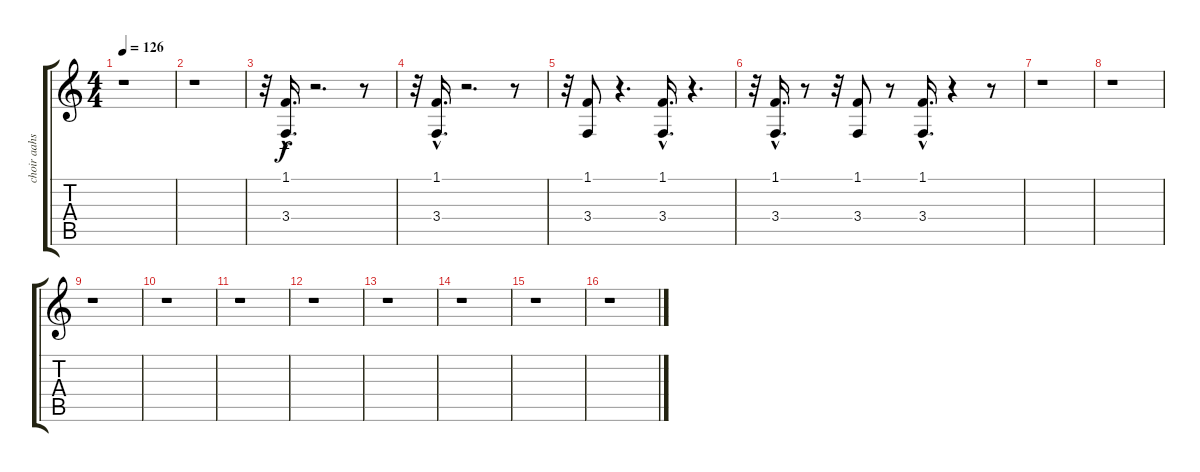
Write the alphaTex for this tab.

\track ("choir aahs II" "choir aahs") {instrument choiraahs}
\staff {score tabs}
\tuning (E4 B3 G3 D3 A2 E2) {hide}
\ts (4 4)
\tempo 126
\clef g2
\ks c
r.1{dy f} |
r.1 |
r.32 (1.1{hac} 3.4{hac}).16{d} r.2{d} r.8 |
r.32 (1.1{hac} 3.4{hac}).16{d} r.2{d} r.8 |
r.32 (1.1 3.4).8 r.4{d} (1.1{hac} 3.4{hac}).16{d} r.4{d} |
r.32 (1.1{hac} 3.4{hac}).16{d} r.8 r.32 (1.1 3.4).8 r.8 (1.1{hac} 3.4{hac}).16{d} r.4 r.8 |
r.1 |
r.1 |
r.1 |
r.1 |
r.1 |
r.1 |
r.1 |
r.1 |
r.1 |
r.1
